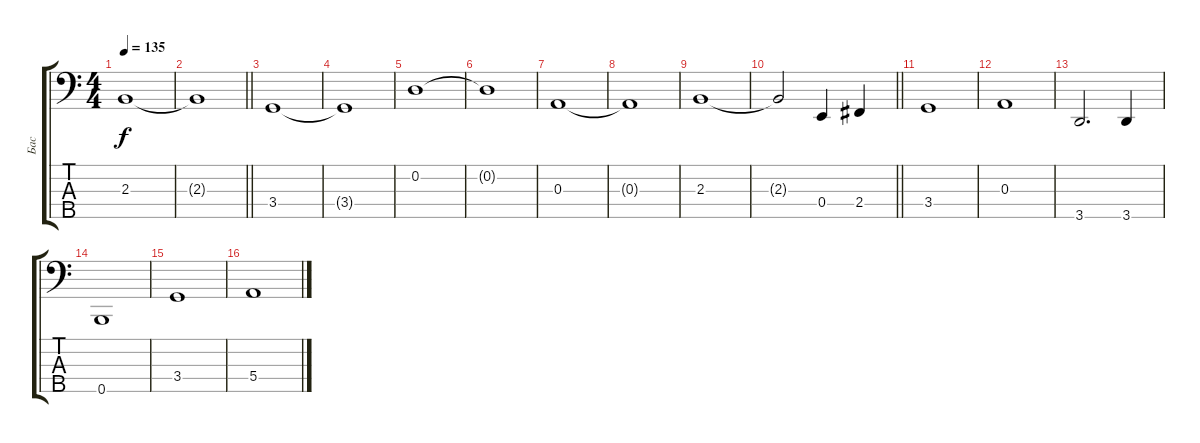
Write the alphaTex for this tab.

\track ("Бас" "Бас") {instrument electricbassfinger}
\staff {score tabs}
\tuning (G2 D2 A1 E1 B0) {hide}
\ts (4 4)
\tempo 135
\clef f4
\ks c
2.3.1{dy f} |
\barLineRight lightlight
2.3{t}.1 |
\section ("" " ")
3.4.1 |
3.4{t}.1 |
0.2.1 |
0.2{t}.1 |
0.3.1 |
0.3{t}.1 |
2.3.1 |
\barLineRight lightlight
2.3{t}.2 0.4.4 2.4.4 |
\section ("" " ")
3.4.1 |
0.3.1 |
3.5.2{d} 3.5.4 |
0.5.1 |
3.4.1 |
5.4.1
